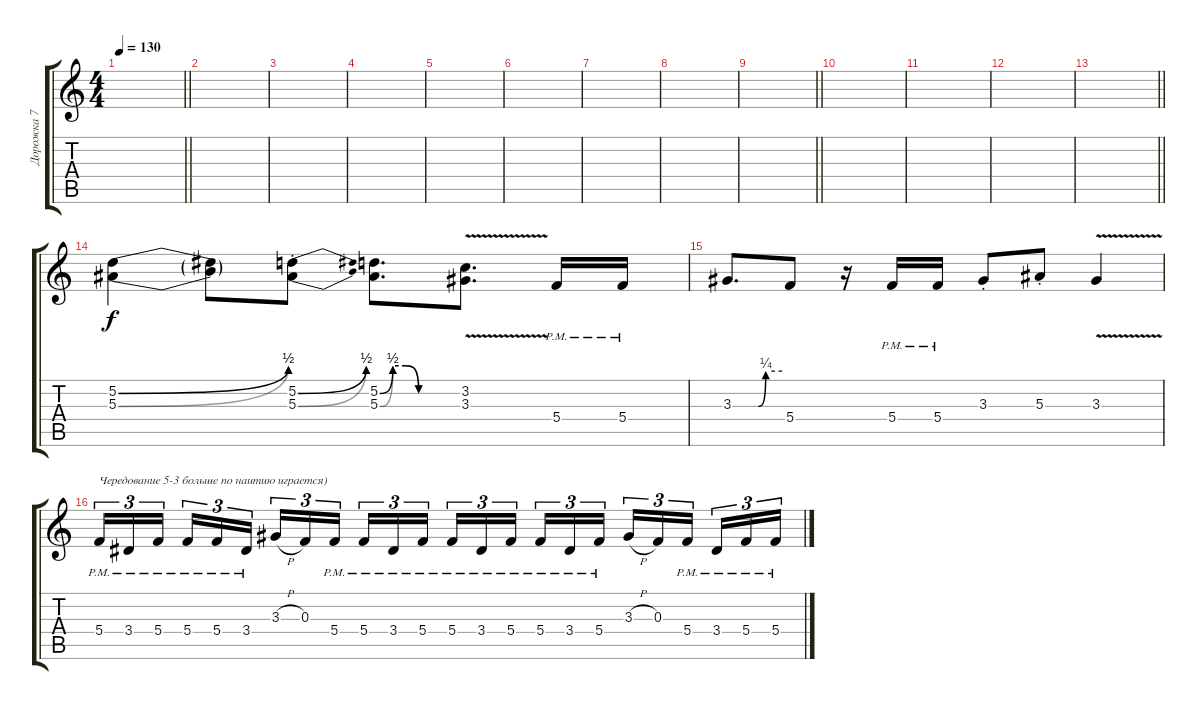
\track ("Дорожка 7" "Дорожка 7") {instrument distortionguitar}
\staff {score tabs}
\tuning (D4 A3 F3 C3 G2 D2) {hide}
\ts (4 4)
\tempo 130
\clef g2
\barLineRight lightlight
\ks c
|
|
|
|
|
|
|
|
\barLineRight lightlight
|
|
|
|
\barLineRight lightlight
|
(5.2{be (bend 0 0 60 2)} 5.3{be (bend 0 0 60 2)}).4 (5.2{t} 5.3{t}).8 (5.2{be (bend 0 0 60 2) st} 5.3{be (bend 0 0 60 2) st}).8 (5.2{be (custom 0 0 10 2 20 2 30 0 60 0)} 5.3{be (custom 0 0 10 2 20 2 30 0 60 0)}).8{d} (3.2{v} 3.3{v}).8{d} 5.4{pm}.16 5.4{pm}.16 |
3.3{be (custom 0 0 31 0 40 1 60 1)}.8{d} 5.4.8 r.16 5.4{pm}.16 5.4{pm}.16 3.3{st}.8 5.3{st}.8 3.3{v}.4 |
5.4{pm}.16{tu (3 2) txt "Чередование 5-3 больше по наитию играется) "} 3.4{pm}.16{tu (3 2)} 5.4{pm}.16{tu (3 2) beam splitsecondary} 5.4{pm}.16{tu (3 2)} 5.4{pm}.16{tu (3 2)} 3.4{pm}.16{tu (3 2)} 3.3{h}.16{tu (3 2)} 0.3.16{tu (3 2)} 5.4{pm}.16{tu (3 2) beam splitsecondary} 5.4{pm}.16{tu (3 2)} 3.4{pm}.16{tu (3 2)} 5.4{pm}.16{tu (3 2)} 5.4{pm}.16{tu (3 2)} 3.4{pm}.16{tu (3 2)} 5.4{pm}.16{tu (3 2) beam splitsecondary} 5.4{pm}.16{tu (3 2)} 3.4{pm}.16{tu (3 2)} 5.4{pm}.16{tu (3 2)} 3.3{h}.16{tu (3 2)} 0.3.16{tu (3 2)} 5.4{pm}.16{tu (3 2) beam splitsecondary} 3.4{pm}.16{tu (3 2)} 5.4{pm}.16{tu (3 2)} 5.4{pm}.16{tu (3 2)}
